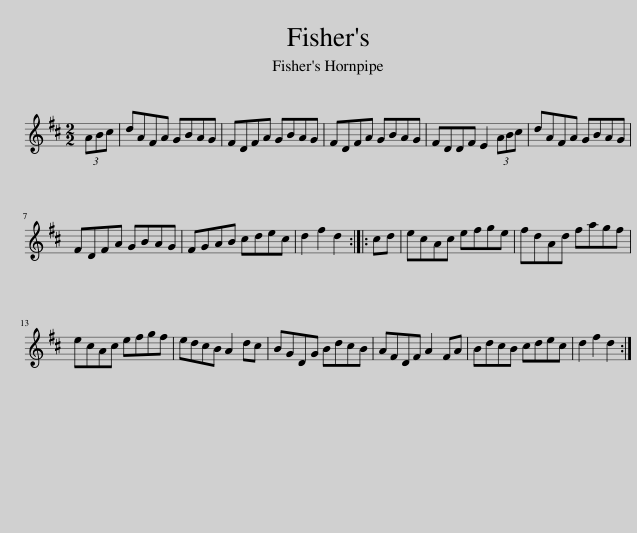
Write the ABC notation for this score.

X:1
L:1/8
M:2/2
I:linebreak $
K:D
V:1 treble
V:1
 (3ABc | dAFA GBAG | FDFA GBAG | FDFA GBAG | FDDF E2 (3ABc | %5
 dAFA GBAG |$ FDFA GBAG | FGAB cdec | d2 f2 d2 :: cd | %10
 ecAc efge | fdAd fagf |$ ecAc efgf | edcB A2 dc | BGDG BdcB | %15
 AFDF A2 FA | BdcB cdec | d2 f2 d2 :| %18
